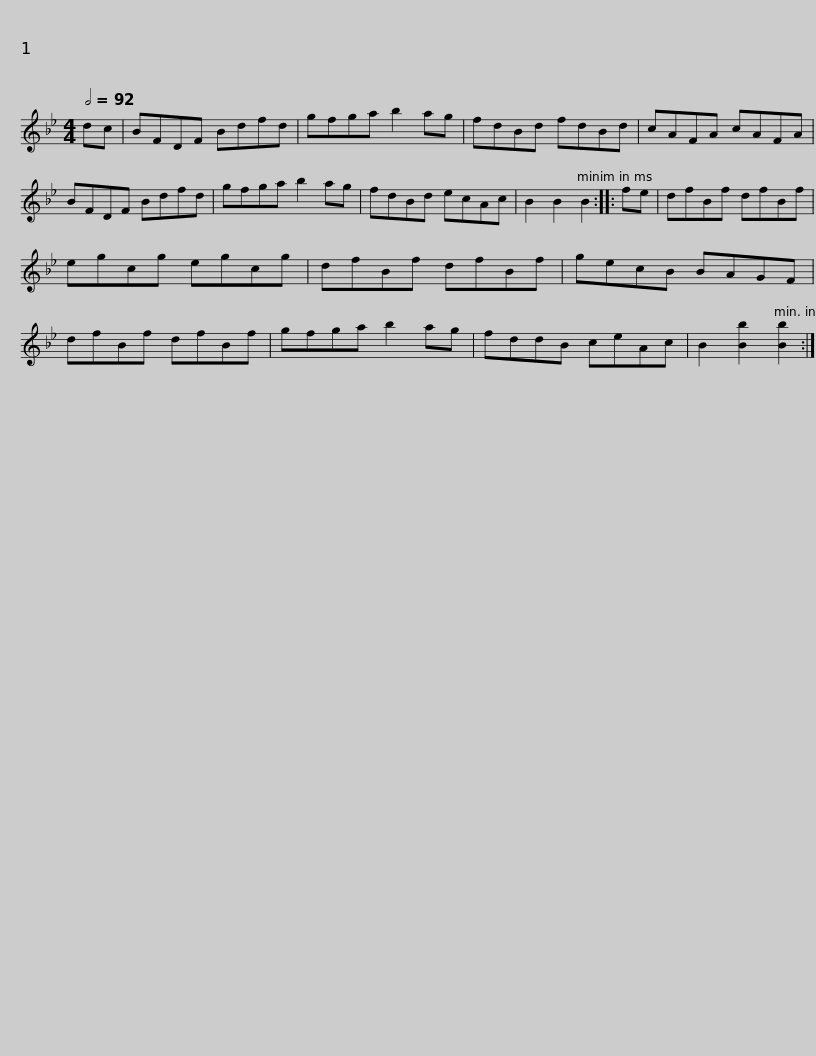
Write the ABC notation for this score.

X:1
L:1/8
Q:1/2=92
M:4/4
I:linebreak $
K:Bb
V:1 treble
V:1
 dc | BFDF Bdfd | gfga b2 ag | fdBd fdBd | cAFA cAFA |$ %5
 BFDF Bdfd | gfga b2 ag | fdBd ecAc | B2 B2 B2 ::$ fe | %10
 dfBf dfBf | egcg egcg | dfBf dfBf | gecB BAGF |$ dfBf dfBf | %15
 gfga b2 ag | fddB ceAc | B2 [Bb]2 [Bb]2 :| %18
